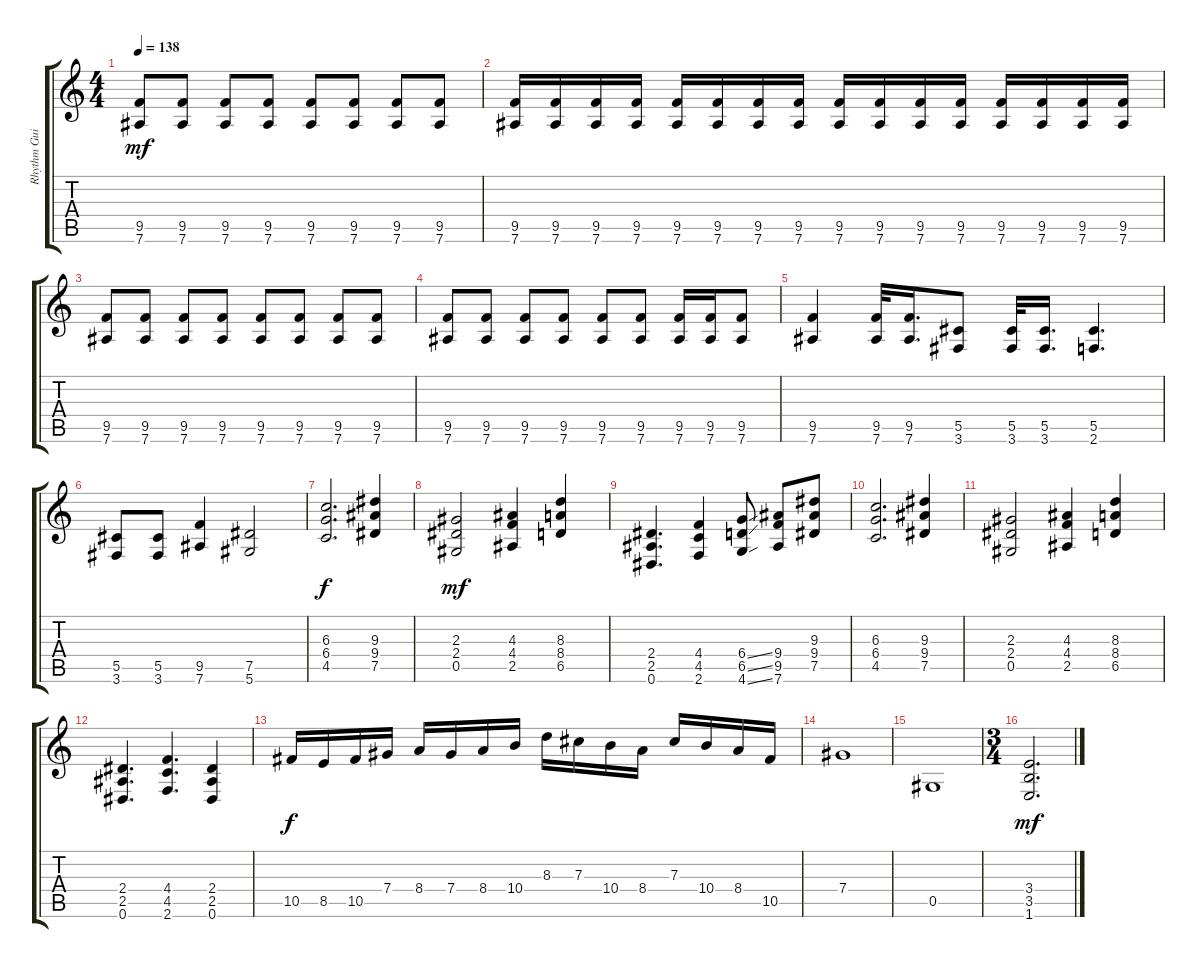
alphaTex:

\track ("Rhythm Guitar L" "Rhythm Gui") {instrument distortionguitar}
\staff {score tabs}
\tuning (Eb4 Bb3 Gb3 Db3 Ab2 Eb2) {hide}
\ts (4 4)
\tempo 138
\clef g2
\ks c
(9.5 7.6).8{dy mf} (9.5 7.6).8 (9.5 7.6).8 (9.5 7.6).8 (9.5 7.6).8 (9.5 7.6).8 (9.5 7.6).8 (9.5 7.6).8 |
(9.5 7.6).16 (9.5 7.6).16 (9.5 7.6).16 (9.5 7.6).16 (9.5 7.6).16 (9.5 7.6).16 (9.5 7.6).16 (9.5 7.6).16 (9.5 7.6).16 (9.5 7.6).16 (9.5 7.6).16 (9.5 7.6).16 (9.5 7.6).16 (9.5 7.6).16 (9.5 7.6).16 (9.5 7.6).16 |
(9.5 7.6).8 (9.5 7.6).8 (9.5 7.6).8 (9.5 7.6).8 (9.5 7.6).8 (9.5 7.6).8 (9.5 7.6).8 (9.5 7.6).8 |
(9.5 7.6).8 (9.5 7.6).8 (9.5 7.6).8 (9.5 7.6).8 (9.5 7.6).8 (9.5 7.6).8 (9.5 7.6).16 (9.5 7.6).16 (9.5 7.6).8 |
(9.5 7.6).4 (9.5 7.6).32 (9.5 7.6).16{d} (5.5 3.6).8 (5.5 3.6).32 (5.5 3.6).16{d} (5.5 2.6).4{d} |
(5.5 3.6).8 (5.5 3.6).8 (9.5 7.6).4 (7.5 5.6).2 |
(6.3 6.4 4.5).2{d dy f} (9.3 9.4 7.5).4 |
(2.3 2.4 0.5).2{dy mf} (4.3 4.4 2.5).4 (8.3 8.4 6.5).4 |
(2.4 2.5 0.6).4{d} (4.4 4.5 2.6).4 (6.4{ss} 6.5{ss} 4.6{ss}).8 (9.4 9.5 7.6).8 (9.3 9.4 7.5).8 |
(6.3 6.4 4.5).2{d} (9.3 9.4 7.5).4 |
(2.3 2.4 0.5).2 (4.3 4.4 2.5).4 (8.3 8.4 6.5).4 |
(2.4 2.5 0.6).4{d} (4.4 4.5 2.6).4{d} (2.4 2.5 0.6).4 |
10.5.16{dy f} 8.5.16 10.5.16 7.4.16 8.4.16 7.4.16 8.4.16 10.4.16 8.3.16 7.3.16 10.4.16 8.4.16 7.3.16 10.4.16 8.4.16 10.5.16 |
7.4.1 |
0.5.1 |
\ts (3 4)
(3.4 3.5 1.6).2{d dy mf}
